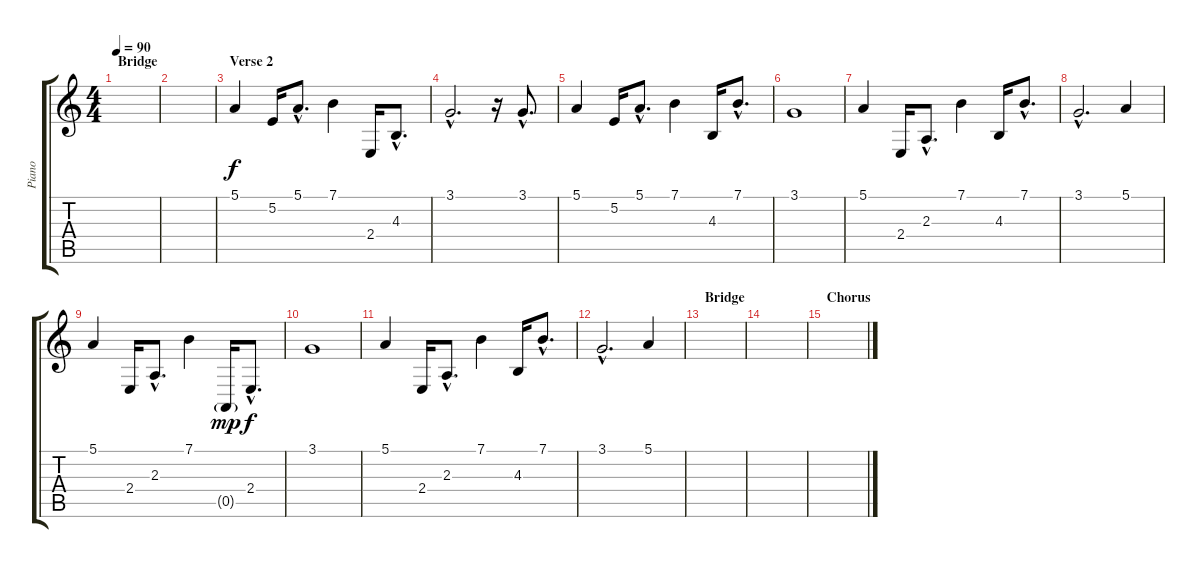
\track ("Piano" "Piano") {instrument brightacousticpiano}
\staff {score tabs}
\tuning (E4 B3 G3 D3 A2 E2) {hide}
\ts (4 4)
\section ("" "Bridge")
\tempo 90
\clef g2
\ks c
|
|
\section ("" "Verse 2")
5.1.4 5.2.16 5.1{hac}.8{d} 7.1.4 2.4.16 4.3{hac}.8{d} |
3.1{hac}.2{d} r.16 3.1{hac}.8{d} |
5.1.4 5.2.16 5.1{hac}.8{d} 7.1.4 4.3.16 7.1{hac}.8{d} |
3.1.1 |
5.1.4 2.4.16 2.3{hac}.8{d} 7.1.4 4.3.16 7.1{hac}.8{d} |
3.1{hac}.2{d} 5.1.4 |
5.1.4 2.4.16 2.3{hac}.8{d} 7.1.4 0.5{g}.16{dy mp} 2.4{hac}.8{d dy f} |
3.1.1 |
5.1.4 2.4.16 2.3{hac}.8{d} 7.1.4 4.3.16 7.1{hac}.8{d} |
3.1{hac}.2{d} 5.1.4 |
\section ("" "Bridge")
|
|
\section ("" "Chorus")
